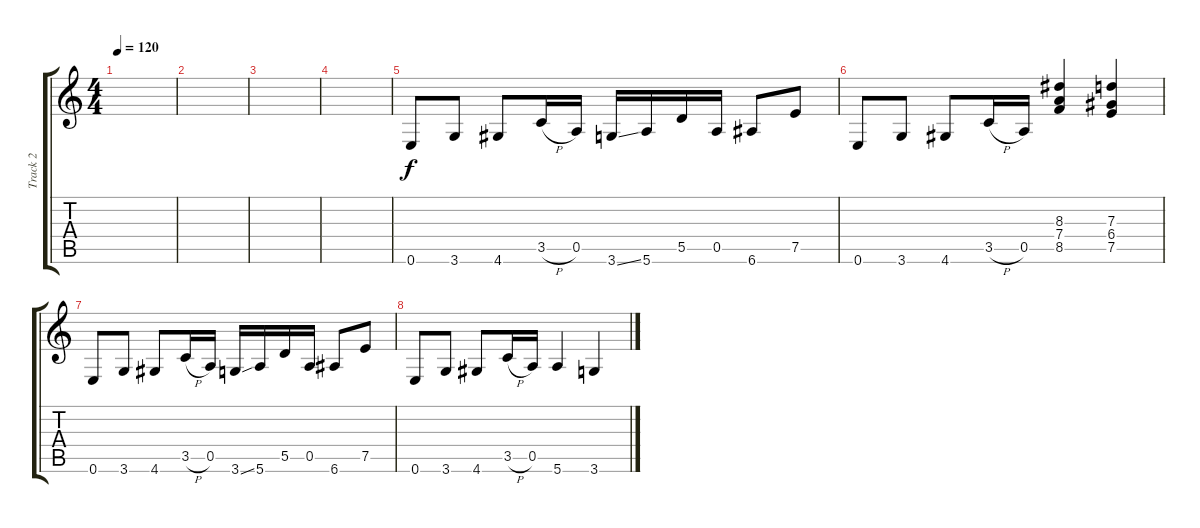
\track ("Track 2" "Track 2") {instrument distortionguitar}
\staff {score tabs}
\tuning (E4 B3 G3 D3 A2 E2) {hide}
\ts (4 4)
\tempo 120
\clef g2
\ks c
|
|
|
|
0.6.8 3.6.8 4.6.8 3.5{h}.16 0.5.16 3.6{ss}.16 5.6.16 5.5.16 0.5.16 6.6.8 7.5.8 |
0.6.8 3.6.8 4.6.8 3.5{h}.16 0.5.16 (8.3 7.4 8.5).4 (7.3 6.4 7.5).4 |
0.6.8 3.6.8 4.6.8 3.5{h}.16 0.5.16 3.6{ss}.16 5.6.16 5.5.16 0.5.16 6.6.8 7.5.8 |
0.6.8 3.6.8 4.6.8 3.5{h}.16 0.5.16 5.6.4 3.6.4
